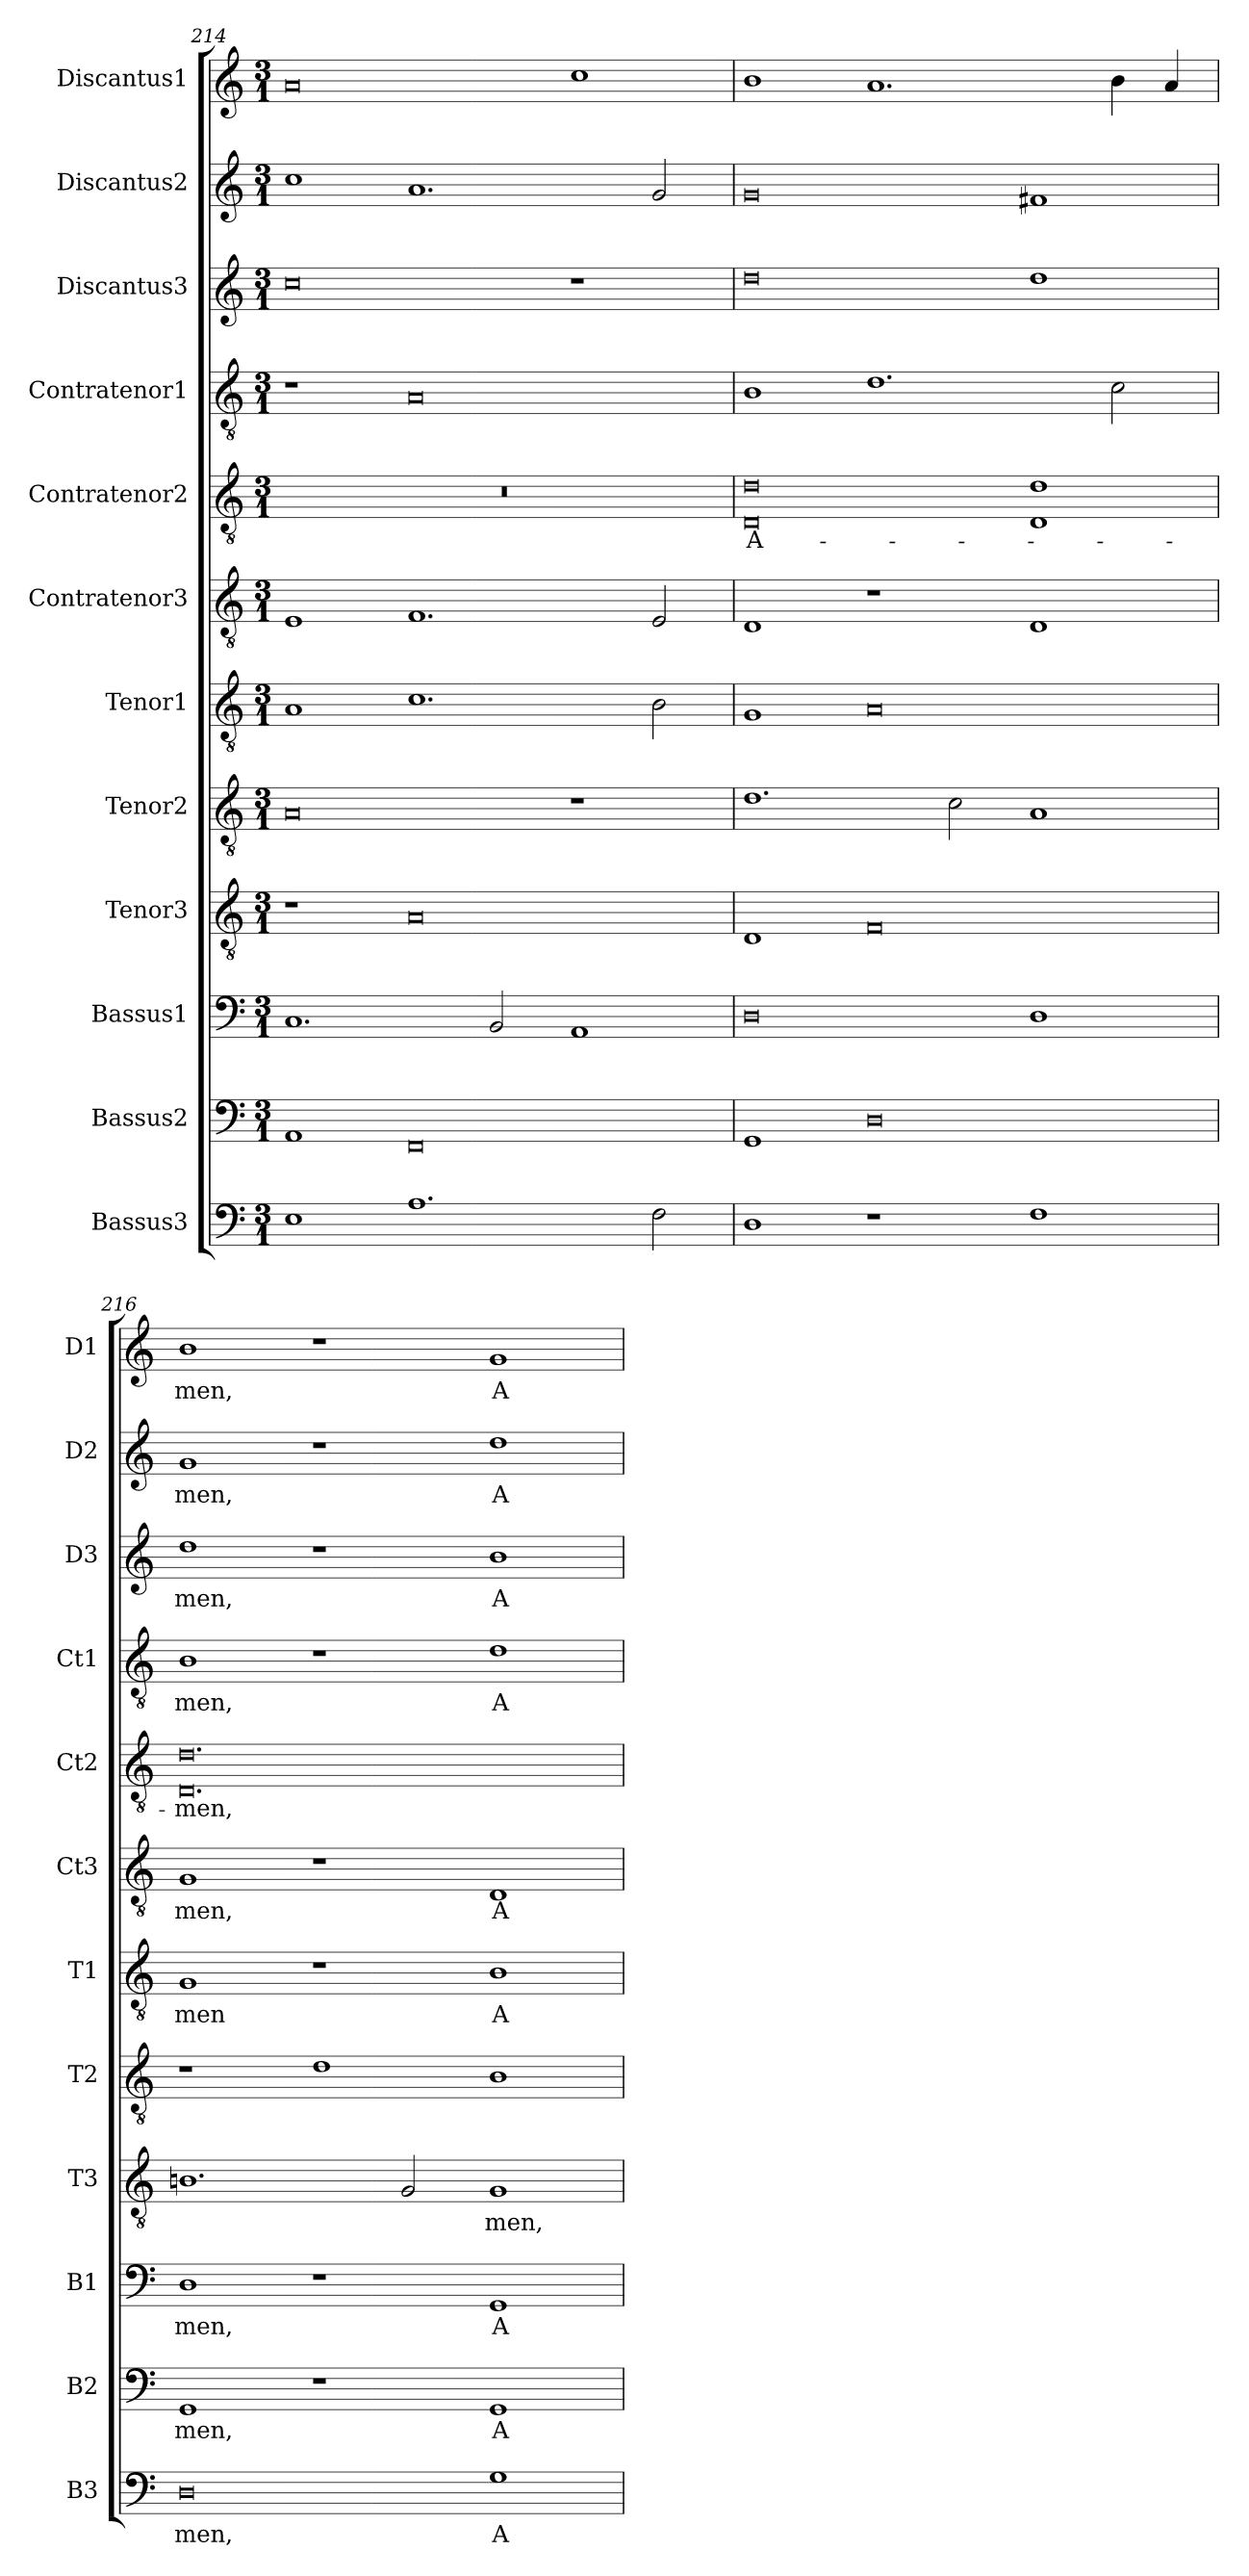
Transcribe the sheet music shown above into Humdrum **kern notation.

**kern	**text	**kern	**text	**kern	**text	**kern	**text	**kern	**kern	**text	**kern	**text	**kern	**text	**kern	**text	**kern	**text	**kern	**text	**kern	**text
*part12	*part12	*part11	*part11	*part10	*part10	*part9	*part9	*part8	*part7	*part7	*part6	*part6	*part5	*part5	*part4	*part4	*part3	*part3	*part2	*part2	*part1	*part1
*staff12	*staff12	*staff11	*staff11	*staff10	*staff10	*staff9	*staff9	*staff8	*staff7	*staff7	*staff6	*staff6	*staff5	*staff5	*staff4	*staff4	*staff3	*staff3	*staff2	*staff2	*staff1	*staff1
*I"Bassus3	*	*I"Bassus2	*	*I"Bassus1	*	*I"Tenor3	*	*I"Tenor2	*I"Tenor1	*	*I"Contratenor3	*	*I"Contratenor2	*	*I"Contratenor1	*	*I"Discantus3	*	*I"Discantus2	*	*I"Discantus1	*
*I'B3	*	*I'B2	*	*I'B1	*	*I'T3	*	*I'T2	*I'T1	*	*I'Ct3	*	*I'Ct2	*	*I'Ct1	*	*I'D3	*	*I'D2	*	*I'D1	*
*clefF4	*	*clefF4	*	*clefF4	*	*clefGv2	*	*clefGv2	*clefGv2	*	*clefGv2	*	*clefGv2	*	*clefGv2	*	*clefG2	*	*clefG2	*	*clefG2	*
*k[]	*	*k[]	*	*k[]	*	*k[]	*	*k[]	*k[]	*	*k[]	*	*k[]	*	*k[]	*	*k[]	*	*k[]	*	*k[]	*
*M3/1	*	*M3/1	*	*M3/1	*	*M3/1	*	*M3/1	*M3/1	*	*M3/1	*	*M3/1	*	*M3/1	*	*M3/1	*	*M3/1	*	*M3/1	*
=214	=214	=214	=214	=214	=214	=214	=214	=214	=214	=214	=214	=214	=214	=214	=214	=214	=214	=214	=214	=214	=214	=214
1E	.	1AA	.	1.C	.	1r	.	0A	1A	.	1E	.	0.r	.	1r	.	0cc	.	1cc	.	0a	.
1.A	.	0FF	.	.	.	0A	.	.	1.c	.	1.F	.	.	.	0A	.	.	.	1.a	.	.	.
.	.	.	.	2BB	.	.	.	.	.	.	.	.	.	.	.	.	.	.	.	.	.	.
.	.	.	.	1AA	.	.	.	1r	.	.	.	.	.	.	.	.	1r	.	.	.	1cc	.
2F	.	.	.	.	.	.	.	.	2B	.	2E	.	.	.	.	.	.	.	2g	.	.	.
=215	=215	=215	=215	=215	=215	=215	=215	=215	=215	=215	=215	=215	=215	=215	=215	=215	=215	=215	=215	=215	=215	=215
1D	.	1GG	.	0D	.	1D	.	1.d	1G	.	1D	.	0D 0d	A-	1B	.	0dd	.	0g	.	1b	.
1r	.	0D	.	.	.	0F	.	.	0A	.	1r	.	.	.	1.d	.	.	.	.	.	1.a	.
.	.	.	.	.	.	.	.	2c	.	.	.	.	.	.	.	.	.	.	.	.	.	.
1F	.	.	.	1D	.	.	.	1A	.	.	1D	.	1D 1d	.	.	.	1dd	.	1f#X	.	.	.
.	.	.	.	.	.	.	.	.	.	.	.	.	.	.	2c	.	.	.	.	.	4b	.
.	.	.	.	.	.	.	.	.	.	.	.	.	.	.	.	.	.	.	.	.	4a	.
=216	=216	=216	=216	=216	=216	=216	=216	=216	=216	=216	=216	=216	=216	=216	=216	=216	=216	=216	=216	=216	=216	=216
0D	-men,	1GG	-men,	1D	-men,	1.Bn	.	1r	1G	-men	1G	-men,	0.D 0.d	-men,	1B	-men,	1dd	-men,	1g	-men,	1b	-men,
.	.	1r	.	1r	.	.	.	1d	1r	.	1r	.	.	.	1r	.	1r	.	1r	.	1r	.
.	.	.	.	.	.	2G	.	.	.	.	.	.	.	.	.	.	.	.	.	.	.	.
1G	A-	1GG	A-	1GG	A-	1G	-men,	1B	1B	A-	1D	A-	.	.	1d	A-	1b	A-	1dd	A-	1g	A-
=	=	=	=	=	=	=	=	=	=	=	=	=	=	=	=	=	=	=	=	=	=	=
*-	*-	*-	*-	*-	*-	*-	*-	*-	*-	*-	*-	*-	*-	*-	*-	*-	*-	*-	*-	*-	*-	*-
